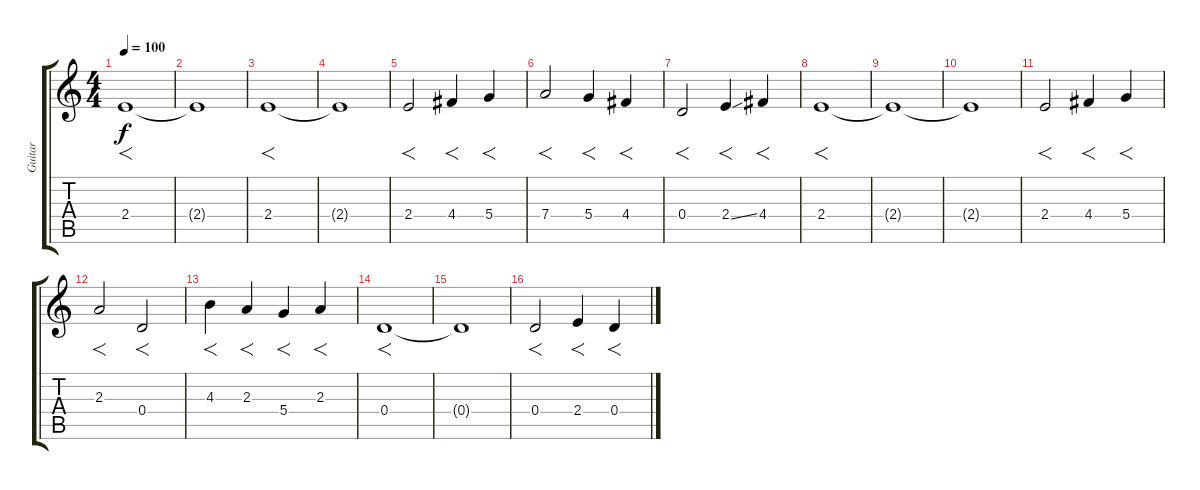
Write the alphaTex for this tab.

\track ("Guitar" "Guitar") {instrument overdrivenguitar}
\staff {score tabs}
\tuning (E4 B3 G3 D3 A2 E2) {hide}
\ts (4 4)
\tempo 100
\clef g2
\ks c
2.4.1{f dy f} |
2.4{t}.1 |
2.4.1{f} |
2.4{t}.1 |
2.4.2{f} 4.4.4{f} 5.4.4{f} |
7.4.2{f} 5.4.4{f} 4.4.4{f} |
0.4.2{f} 2.4{ss}.4{f} 4.4.4{f} |
2.4.1{f} |
2.4{t}.1 |
2.4{t}.1 |
2.4.2{f} 4.4.4{f} 5.4.4{f} |
2.3.2{f} 0.4.2{f} |
4.3.4{f} 2.3.4{f} 5.4.4{f} 2.3.4{f} |
0.4.1{f} |
0.4{t}.1 |
0.4.2{f} 2.4.4{f} 0.4.4{f}
